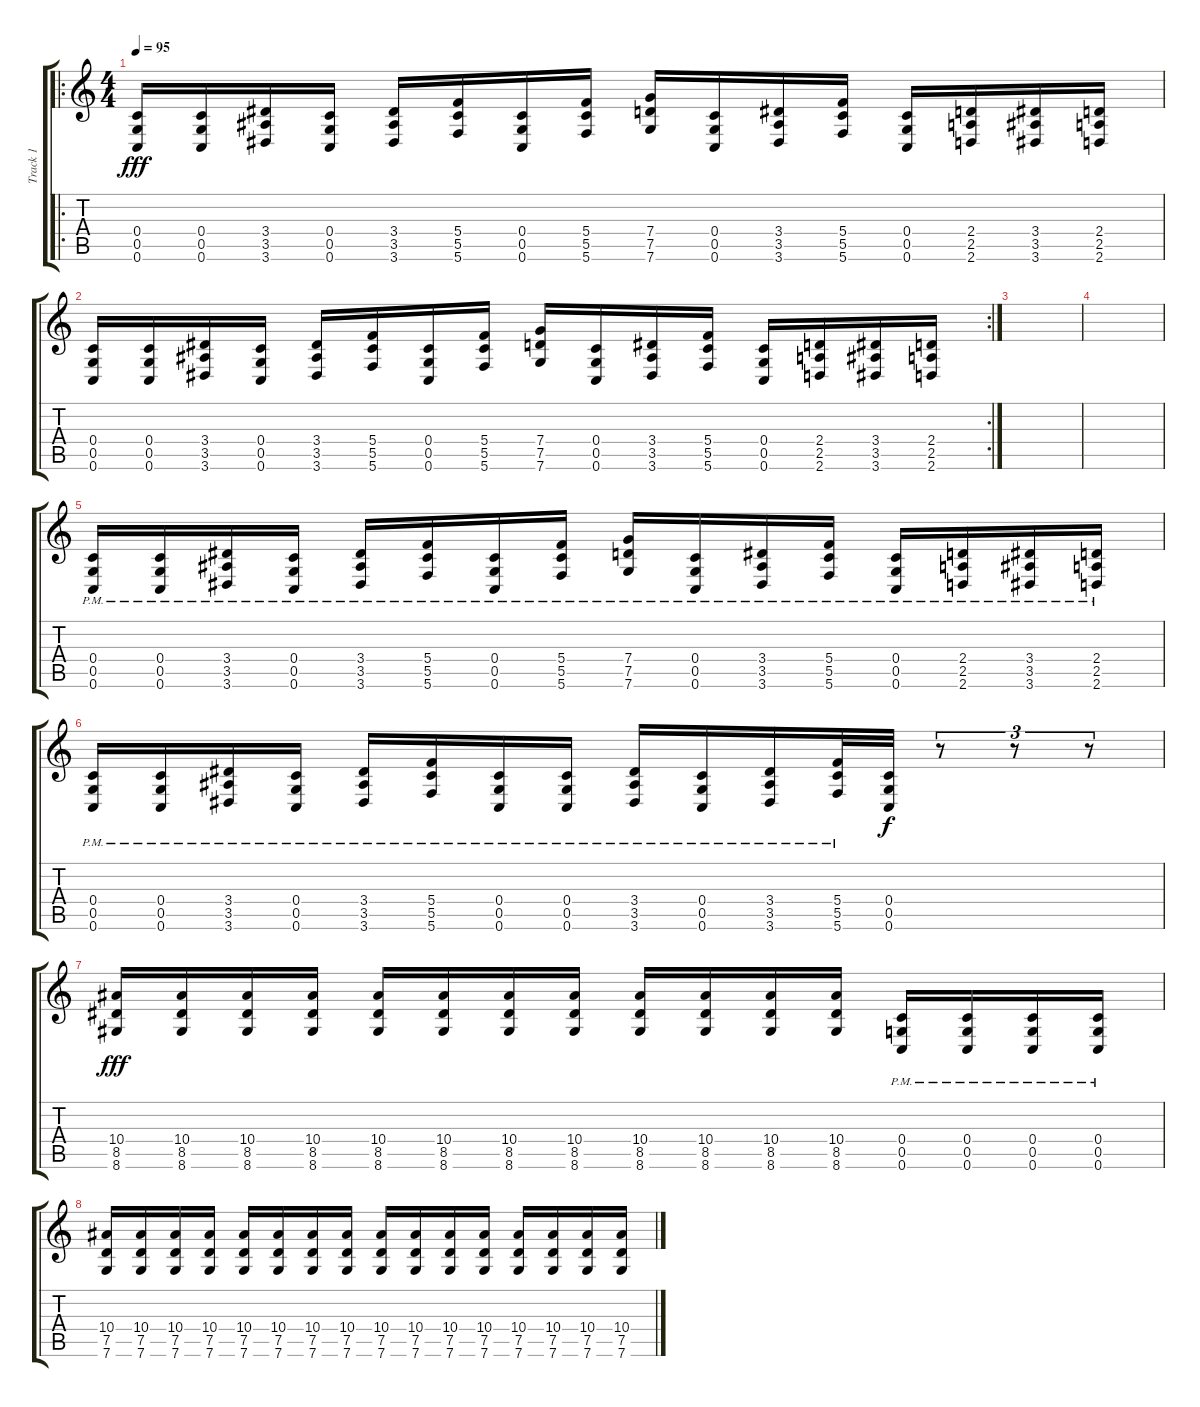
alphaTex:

\track ("Track 1" "Track 1") {instrument overdrivenguitar}
\staff {score tabs}
\tuning (D4 A3 F3 C3 G2 C2) {hide}
\ro
\ts (4 4)
\tempo 95
\clef g2
\ks c
(0.4 0.5 0.6).16{dy fff} (0.4 0.5 0.6).16 (3.4 3.5 3.6).16 (0.4 0.5 0.6).16 (3.4 3.5 3.6).16 (5.4 5.5 5.6).16 (0.4 0.5 0.6).16 (5.4 5.5 5.6).16 (7.4 7.5 7.6).16 (0.4 0.5 0.6).16 (3.4 3.5 3.6).16 (5.4 5.5 5.6).16 (0.4 0.5 0.6).16 (2.4 2.5 2.6).16 (3.4 3.5 3.6).16 (2.4 2.5 2.6).16 |
\rc 2
(0.4 0.5 0.6).16 (0.4 0.5 0.6).16 (3.4 3.5 3.6).16 (0.4 0.5 0.6).16 (3.4 3.5 3.6).16 (5.4 5.5 5.6).16 (0.4 0.5 0.6).16 (5.4 5.5 5.6).16 (7.4 7.5 7.6).16 (0.4 0.5 0.6).16 (3.4 3.5 3.6).16 (5.4 5.5 5.6).16 (0.4 0.5 0.6).16 (2.4 2.5 2.6).16 (3.4 3.5 3.6).16 (2.4 2.5 2.6).16 |
|
|
(0.4{pm} 0.5{pm} 0.6{pm}).16 (0.4{pm} 0.5{pm} 0.6{pm}).16 (3.4{pm} 3.5{pm} 3.6{pm}).16 (0.4{pm} 0.5{pm} 0.6{pm}).16 (3.4{pm} 3.5{pm} 3.6{pm}).16 (5.4{pm} 5.5{pm} 5.6{pm}).16 (0.4{pm} 0.5{pm} 0.6{pm}).16 (5.4{pm} 5.5{pm} 5.6{pm}).16 (7.4{pm} 7.5{pm} 7.6{pm}).16 (0.4{pm} 0.5{pm} 0.6{pm}).16 (3.4{pm} 3.5{pm} 3.6{pm}).16 (5.4{pm} 5.5{pm} 5.6{pm}).16 (0.4{pm} 0.5{pm} 0.6{pm}).16 (2.4{pm} 2.5{pm} 2.6{pm}).16 (3.4{pm} 3.5{pm} 3.6{pm}).16 (2.4{pm} 2.5{pm} 2.6{pm}).16 |
(0.4{pm} 0.5{pm} 0.6{pm}).16 (0.4{pm} 0.5{pm} 0.6{pm}).16 (3.4{pm} 3.5{pm} 3.6{pm}).16 (0.4{pm} 0.5{pm} 0.6{pm}).16 (3.4{pm} 3.5{pm} 3.6{pm}).16 (5.4{pm} 5.5{pm} 5.6{pm}).16 (0.4{pm} 0.5{pm} 0.6{pm}).16 (0.4{pm} 0.5{pm} 0.6{pm}).16 (3.4{pm} 3.5{pm} 3.6{pm}).16 (0.4{pm} 0.5{pm} 0.6{pm}).16 (3.4{pm} 3.5{pm} 3.6{pm}).16 (5.4{pm} 5.5{pm} 5.6{pm}).32 (0.4 0.5 0.6).32{dy f} r.8{tu (3 2)} r.8{tu (3 2)} r.8{tu (3 2)} |
(10.4 8.5 8.6).16{dy fff} (10.4 8.5 8.6).16 (10.4 8.5 8.6).16 (10.4 8.5 8.6).16 (10.4 8.5 8.6).16 (10.4 8.5 8.6).16 (10.4 8.5 8.6).16 (10.4 8.5 8.6).16 (10.4 8.5 8.6).16 (10.4 8.5 8.6).16 (10.4 8.5 8.6).16 (10.4 8.5 8.6).16 (0.4{pm} 0.5{pm} 0.6{pm}).16 (0.4{pm} 0.5{pm} 0.6{pm}).16 (0.4{pm} 0.5{pm} 0.6{pm}).16 (0.4{pm} 0.5{pm} 0.6{pm}).16 |
(10.4 7.5 7.6).16 (10.4 7.5 7.6).16 (10.4 7.5 7.6).16 (10.4 7.5 7.6).16 (10.4 7.5 7.6).16 (10.4 7.5 7.6).16 (10.4 7.5 7.6).16 (10.4 7.5 7.6).16 (10.4 7.5 7.6).16 (10.4 7.5 7.6).16 (10.4 7.5 7.6).16 (10.4 7.5 7.6).16 (10.4 7.5 7.6).16 (10.4 7.5 7.6).16 (10.4 7.5 7.6).16 (10.4 7.5 7.6).16
